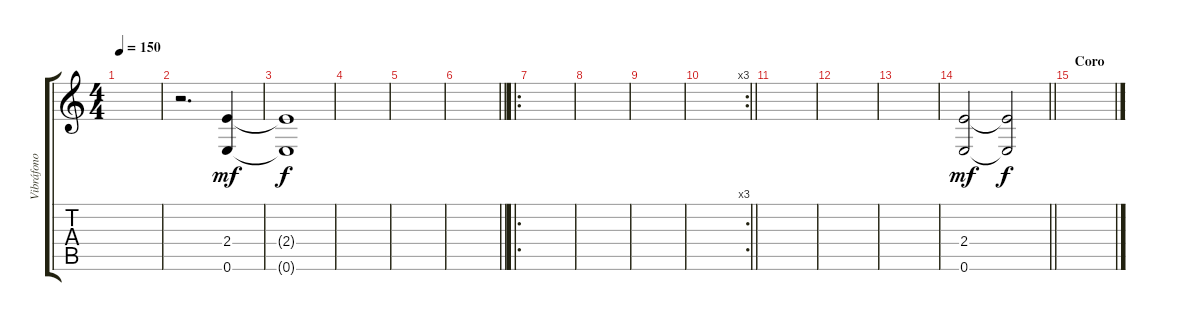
\track ("Vibráfono" "Vibráfono") {instrument vibraphone}
\staff {score tabs}
\tuning (E5 B4 G4 D4 A3 E3) {hide}
\ts (4 4)
\tempo 150
\clef g2
\ks c
|
r.2{d volume 13 instrument reversecymbal} (2.4 0.6).4{dy mf} |
(2.4{t} 0.6{t}).1{dy f volume 0} |
|
|
\barLineRight lightlight
|
\ro
|
|
|
\rc 3
\barLineRight lightlight
|
|
|
|
\barLineRight lightlight
(2.4 0.6).2{dy mf volume 10} (2.4{t} 0.6{t}).2{dy f volume 0} |
\section ("" "Coro")
